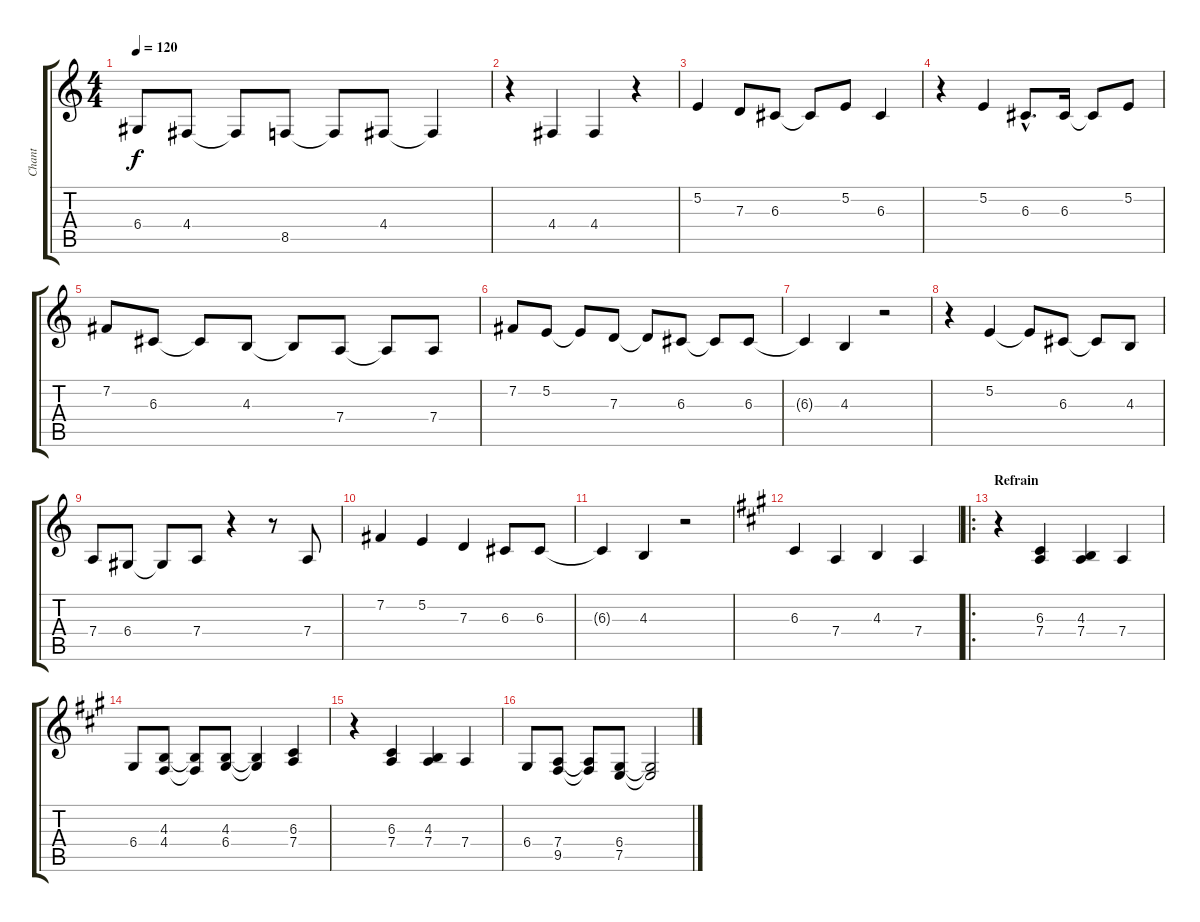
\track ("Chant" "Chant") {instrument synthvoice}
\staff {score tabs}
\tuning (E4 B3 G3 D3 A2 E2) {hide}
\ts (4 4)
\tempo 120
\clef g2
\ks c
6.4.8{dy f} 4.4.8 4.4{t}.8 8.5.8 8.5{t}.8 4.4.8 4.4{t}.4 |
r.4 4.4.4 4.4.4 r.4 |
5.2.4 7.3.8 6.3.8 6.3{t}.8 5.2.8 6.3.4 |
r.4 5.2.4 6.3{hac}.8{d} 6.3.16 6.3{t}.8 5.2.8 |
7.2.8 6.3.8 6.3{t}.8 4.3.8 4.3{t}.8 7.4.8 7.4{t}.8 7.4.8 |
7.2.8 5.2.8 5.2{t}.8 7.3.8 7.3{t}.8 6.3.8 6.3{t}.8 6.3.8 |
6.3{t}.4 4.3.4 r.2 |
r.4 5.2.4 5.2{t}.8 6.3.8 6.3{t}.8 4.3.8 |
7.4.8 6.4.8 6.4{t}.8 7.4.8 r.4 r.8 7.4.8 |
7.2.4 5.2.4 7.3.4 6.3.8 6.3.8 |
6.3{t}.4 4.3.4 r.2 |
\ks a
6.3.4 7.4.4 4.3.4 7.4.4 |
\ro
\section ("" "Refrain")
r.4 (6.3 7.4).4 (4.3 7.4).4 7.4.4 |
6.4.8 (4.3 4.4).8 (4.3{t} 4.4{t}).8 (4.3 6.4).8 (4.3{t} 6.4{t}).4 (6.3 7.4).4 |
r.4 (6.3 7.4).4 (4.3 7.4).4 7.4.4 |
6.4.8 (7.4 9.5).8 (7.4{t} 9.5{t}).8 (6.4 7.5).8 (6.4{t} 7.5{t}).2
